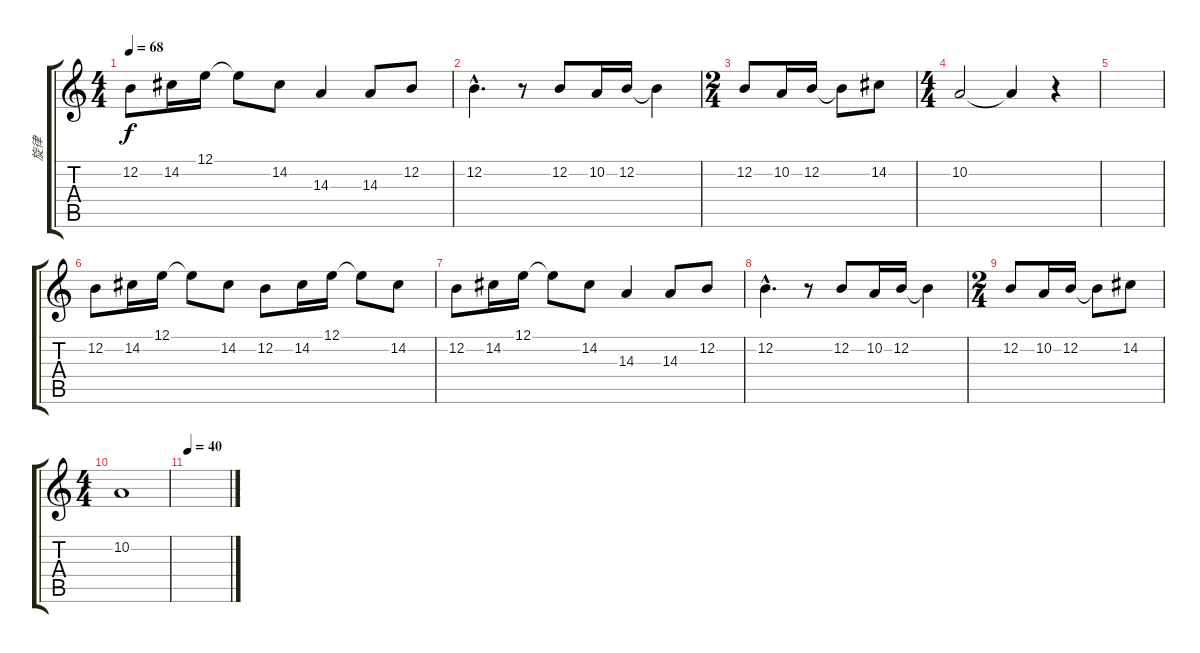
\track ("旋律" "旋律") {instrument reedorgan}
\staff {score tabs}
\tuning (E4 B3 G3 D3 A2 E2) {hide}
\ts (4 4)
\tempo 68
\clef g2
\ks c
12.2.8{dy f} 14.2.16 12.1.16 12.1{t}.8 14.2.8 14.3.4 14.3.8 12.2.8 |
12.2{hac}.4{d} r.8 12.2.8 10.2.16 12.2.16 12.2{t}.4 |
\ts (2 4)
12.2.8 10.2.16 12.2.16 12.2{t}.8 14.2.8 |
\ts (4 4)
10.2.2 10.2{t}.4 r.4 |
|
12.2.8 14.2.16 12.1.16 12.1{t}.8 14.2.8 12.2.8 14.2.16 12.1.16 12.1{t}.8 14.2.8 |
12.2.8 14.2.16 12.1.16 12.1{t}.8 14.2.8 14.3.4 14.3.8 12.2.8 |
12.2{hac}.4{d} r.8 12.2.8 10.2.16 12.2.16 12.2{t}.4 |
\ts (2 4)
12.2.8 10.2.16 12.2.16 12.2{t}.8 14.2.8 |
\ts (4 4)
10.2.1 |
\tempo 40
